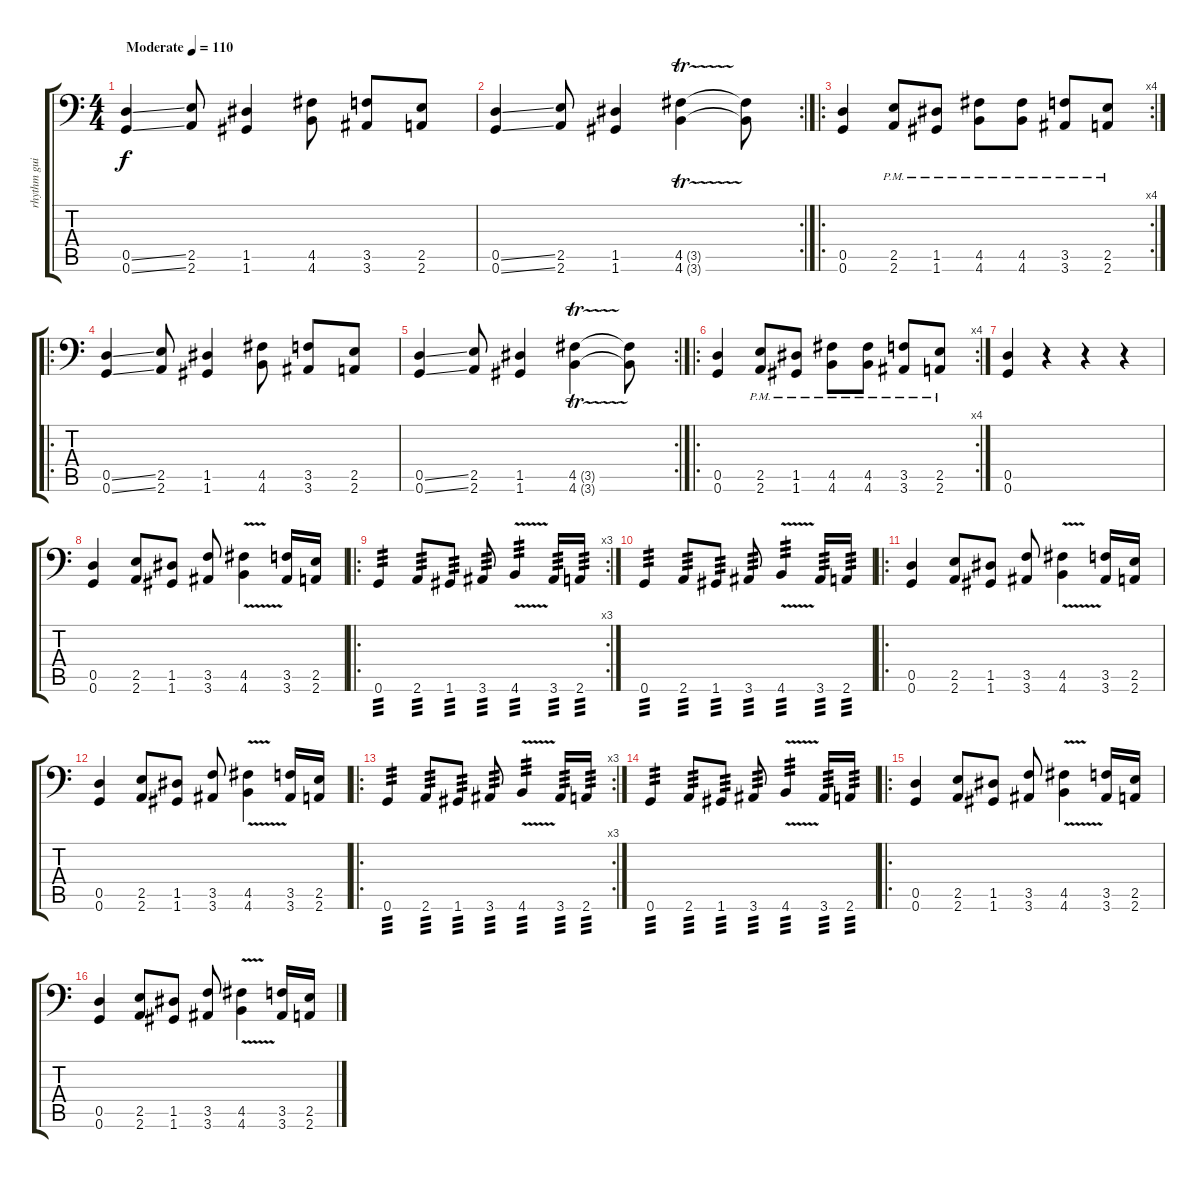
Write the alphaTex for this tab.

\track ("rhythm guitar" "rhythm gui") {instrument distortionguitar}
\staff {score tabs}
\tuning (A3 E3 C3 G2 D2 G1) {hide}
\ts (4 4)
\tempo (110 "Moderate")
\clef f4
\ks c
(0.5{ss} 0.6{ss}).4{dy f instrument distortionguitar} (2.5 2.6).8 (1.5 1.6).4 (4.5 4.6).8 (3.5 3.6).8 (2.5 2.6).8 |
\rc 2
(0.5{ss} 0.6{ss}).4 (2.5 2.6).8 (1.5 1.6).4 (4.5{tr (3 16)} 4.6{tr (3 16)}).4 (4.5{t} 4.6{t}).8 |
\ro
\rc 4
(0.5 0.6).4 (2.5{pm} 2.6{pm}).8 (1.5{pm} 1.6{pm}).8 (4.5{pm} 4.6{pm}).8 (4.5{pm} 4.6{pm}).8 (3.5{pm} 3.6{pm}).8 (2.5{pm} 2.6{pm}).8 |
\ro
(0.5{ss} 0.6{ss}).4 (2.5 2.6).8 (1.5 1.6).4 (4.5 4.6).8 (3.5 3.6).8 (2.5 2.6).8 |
\rc 2
(0.5{ss} 0.6{ss}).4 (2.5 2.6).8 (1.5 1.6).4 (4.5{tr (3 16)} 4.6{tr (3 16)}).4 (4.5{t} 4.6{t}).8 |
\ro
\rc 4
(0.5 0.6).4 (2.5{pm} 2.6{pm}).8 (1.5{pm} 1.6{pm}).8 (4.5{pm} 4.6{pm}).8 (4.5{pm} 4.6{pm}).8 (3.5{pm} 3.6{pm}).8 (2.5{pm} 2.6{pm}).8 |
(0.5 0.6).4 r.4 r.4 r.4 |
(0.5 0.6).4 (2.5 2.6).8 (1.5 1.6).8 (3.5 3.6).8 (4.5{v} 4.6{v}).4 (3.5 3.6).16 (2.5 2.6).16 |
\ro
\rc 3
0.6.4{tp 3} 2.6.8{tp 3} 1.6.8{tp 3} 3.6.8{tp 3} 4.6{v}.4{tp 3} 3.6.16{tp 3} 2.6.16{tp 3} |
0.6.4{tp 3} 2.6.8{tp 3} 1.6.8{tp 3} 3.6.8{tp 3} 4.6{v}.4{tp 3} 3.6.16{tp 3} 2.6.16{tp 3} |
\ro
(0.5 0.6).4 (2.5 2.6).8 (1.5 1.6).8 (3.5 3.6).8 (4.5{v} 4.6{v}).4 (3.5 3.6).16 (2.5 2.6).16 |
(0.5 0.6).4 (2.5 2.6).8 (1.5 1.6).8 (3.5 3.6).8 (4.5{v} 4.6{v}).4 (3.5 3.6).16 (2.5 2.6).16 |
\ro
\rc 3
0.6.4{tp 3} 2.6.8{tp 3} 1.6.8{tp 3} 3.6.8{tp 3} 4.6{v}.4{tp 3} 3.6.16{tp 3} 2.6.16{tp 3} |
0.6.4{tp 3} 2.6.8{tp 3} 1.6.8{tp 3} 3.6.8{tp 3} 4.6{v}.4{tp 3} 3.6.16{tp 3} 2.6.16{tp 3} |
\ro
(0.5 0.6).4 (2.5 2.6).8 (1.5 1.6).8 (3.5 3.6).8 (4.5{v} 4.6{v}).4 (3.5 3.6).16 (2.5 2.6).16 |
(0.5 0.6).4 (2.5 2.6).8 (1.5 1.6).8 (3.5 3.6).8 (4.5{v} 4.6{v}).4 (3.5 3.6).16 (2.5 2.6).16
